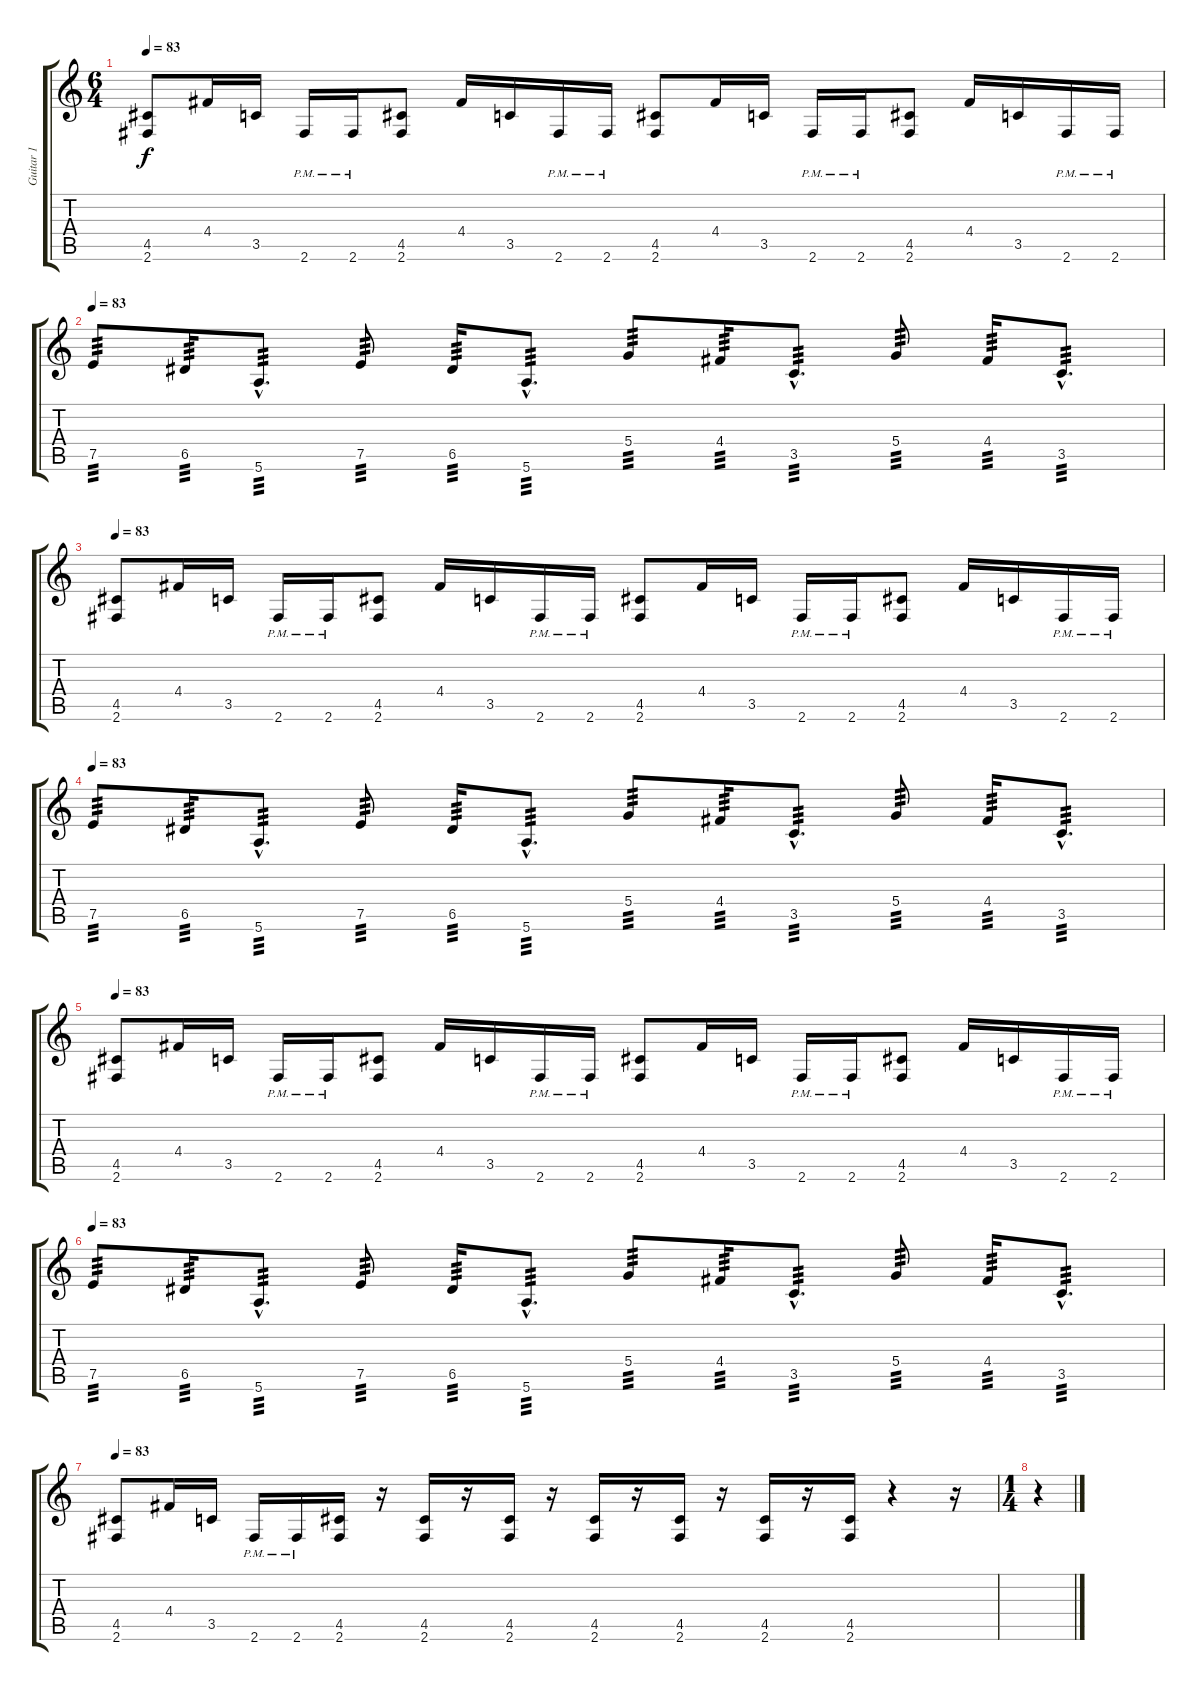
\track ("Guitar 1" "Guitar 1") {instrument distortionguitar}
\staff {score tabs}
\tuning (E4 B3 G3 D3 A2 E2) {hide}
\ts (6 4)
\tempo 83
\clef g2
\ks c
(4.5 2.6).8{dy f} 4.4.16 3.5.16 2.6{pm}.16 2.6{pm}.16 (4.5 2.6).8 4.4.16 3.5.16 2.6{pm}.16 2.6{pm}.16 (4.5 2.6).8 4.4.16 3.5.16 2.6{pm}.16 2.6{pm}.16 (4.5 2.6).8 4.4.16 3.5.16 2.6{pm}.16 2.6{pm}.16 |
\tempo 83
7.5.8{tp 3} 6.5.16{tp 3} 5.6{hac}.8{d tp 3} 7.5.8{tp 3} 6.5.16{tp 3} 5.6{hac}.8{d tp 3} 5.4.8{tp 3} 4.4.16{tp 3} 3.5{hac}.8{d tp 3} 5.4.8{tp 3} 4.4.16{tp 3} 3.5{hac}.8{d tp 3} |
\tempo 83
(4.5 2.6).8 4.4.16 3.5.16 2.6{pm}.16 2.6{pm}.16 (4.5 2.6).8 4.4.16 3.5.16 2.6{pm}.16 2.6{pm}.16 (4.5 2.6).8 4.4.16 3.5.16 2.6{pm}.16 2.6{pm}.16 (4.5 2.6).8 4.4.16 3.5.16 2.6{pm}.16 2.6{pm}.16 |
\tempo 83
7.5.8{tp 3} 6.5.16{tp 3} 5.6{hac}.8{d tp 3} 7.5.8{tp 3} 6.5.16{tp 3} 5.6{hac}.8{d tp 3} 5.4.8{tp 3} 4.4.16{tp 3} 3.5{hac}.8{d tp 3} 5.4.8{tp 3} 4.4.16{tp 3} 3.5{hac}.8{d tp 3} |
\tempo 83
(4.5 2.6).8 4.4.16 3.5.16 2.6{pm}.16 2.6{pm}.16 (4.5 2.6).8 4.4.16 3.5.16 2.6{pm}.16 2.6{pm}.16 (4.5 2.6).8 4.4.16 3.5.16 2.6{pm}.16 2.6{pm}.16 (4.5 2.6).8 4.4.16 3.5.16 2.6{pm}.16 2.6{pm}.16 |
\tempo 83
7.5.8{tp 3} 6.5.16{tp 3} 5.6{hac}.8{d tp 3} 7.5.8{tp 3} 6.5.16{tp 3} 5.6{hac}.8{d tp 3} 5.4.8{tp 3} 4.4.16{tp 3} 3.5{hac}.8{d tp 3} 5.4.8{tp 3} 4.4.16{tp 3} 3.5{hac}.8{d tp 3} |
\tempo 83
(4.5 2.6).8 4.4.16 3.5.16 2.6{pm}.16 2.6{pm}.16 (4.5 2.6).16 r.16 (4.5 2.6).16 r.16 (4.5 2.6).16 r.16 (4.5 2.6).16 r.16 (4.5 2.6).16 r.16 (4.5 2.6).16 r.16 (4.5 2.6).16 r.4 r.16 |
\ts (1 4)
r.4
